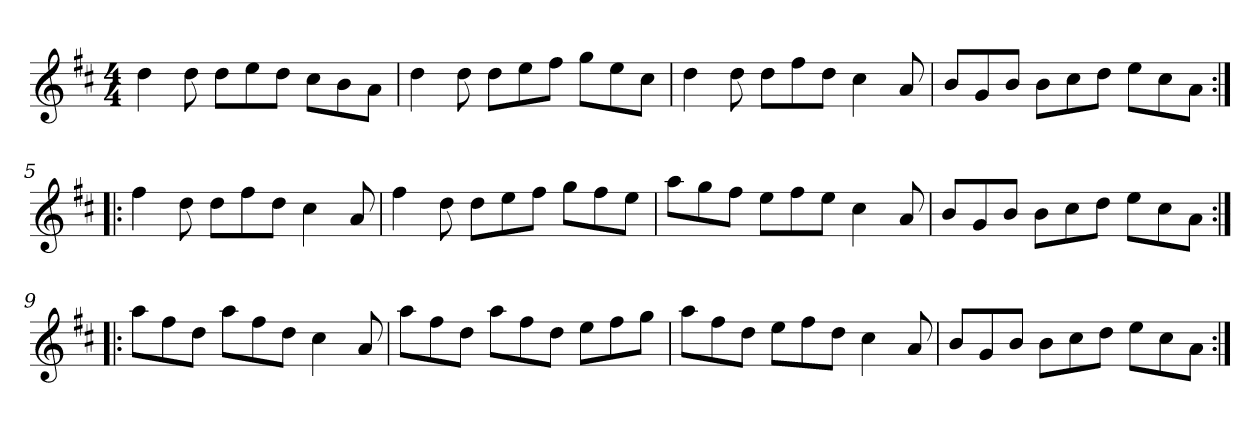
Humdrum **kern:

**kern
*part1
*staff1
*clefG2
*k[f#c#]
*D:
*M4/4
=1
4dd\
8dd\
8dd\L
8ee\
8dd\J
8cc#\L
8b\
8a\J
=2
4dd\
8dd\
8dd\L
8ee\
8ff#\J
8gg\L
8ee\
8cc#\J
=3
4dd\
8dd\
8dd\L
8ff#\
8dd\J
4cc#\
8a/
=4
8b/L
8g/
8b/J
8b\L
8cc#\
8dd\J
8ee\L
8cc#\
8a\J
=5:|!|:
4ff#\
8dd\
8dd\L
8ff#\
8dd\J
4cc#\
8a/
!!LO:LB:g=z
=6
4ff#\
8dd\
8dd\L
8ee\
8ff#\J
8gg\L
8ff#\
8ee\J
=7
8aa\L
8gg\
8ff#\J
8ee\L
8ff#\
8ee\J
4cc#\
8a/
=8
8b/L
8g/
8b/J
8b\L
8cc#\
8dd\J
8ee\L
8cc#\
8a\J
=9:|!|:
8aa\L
8ff#\
8dd\J
8aa\L
8ff#\
8dd\J
4cc#\
8a/
=10
8aa\L
8ff#\
8dd\J
8aa\L
8ff#\
8dd\J
8ee\L
8ff#\
8gg\J
!!LO:LB:g=z
=11
8aa\L
8ff#\
8dd\J
8ee\L
8ff#\
8dd\J
4cc#\
8a/
=12
8b/L
8g/
8b/J
8b\L
8cc#\
8dd\J
8ee\L
8cc#\
8a\J
=:|!
*-
